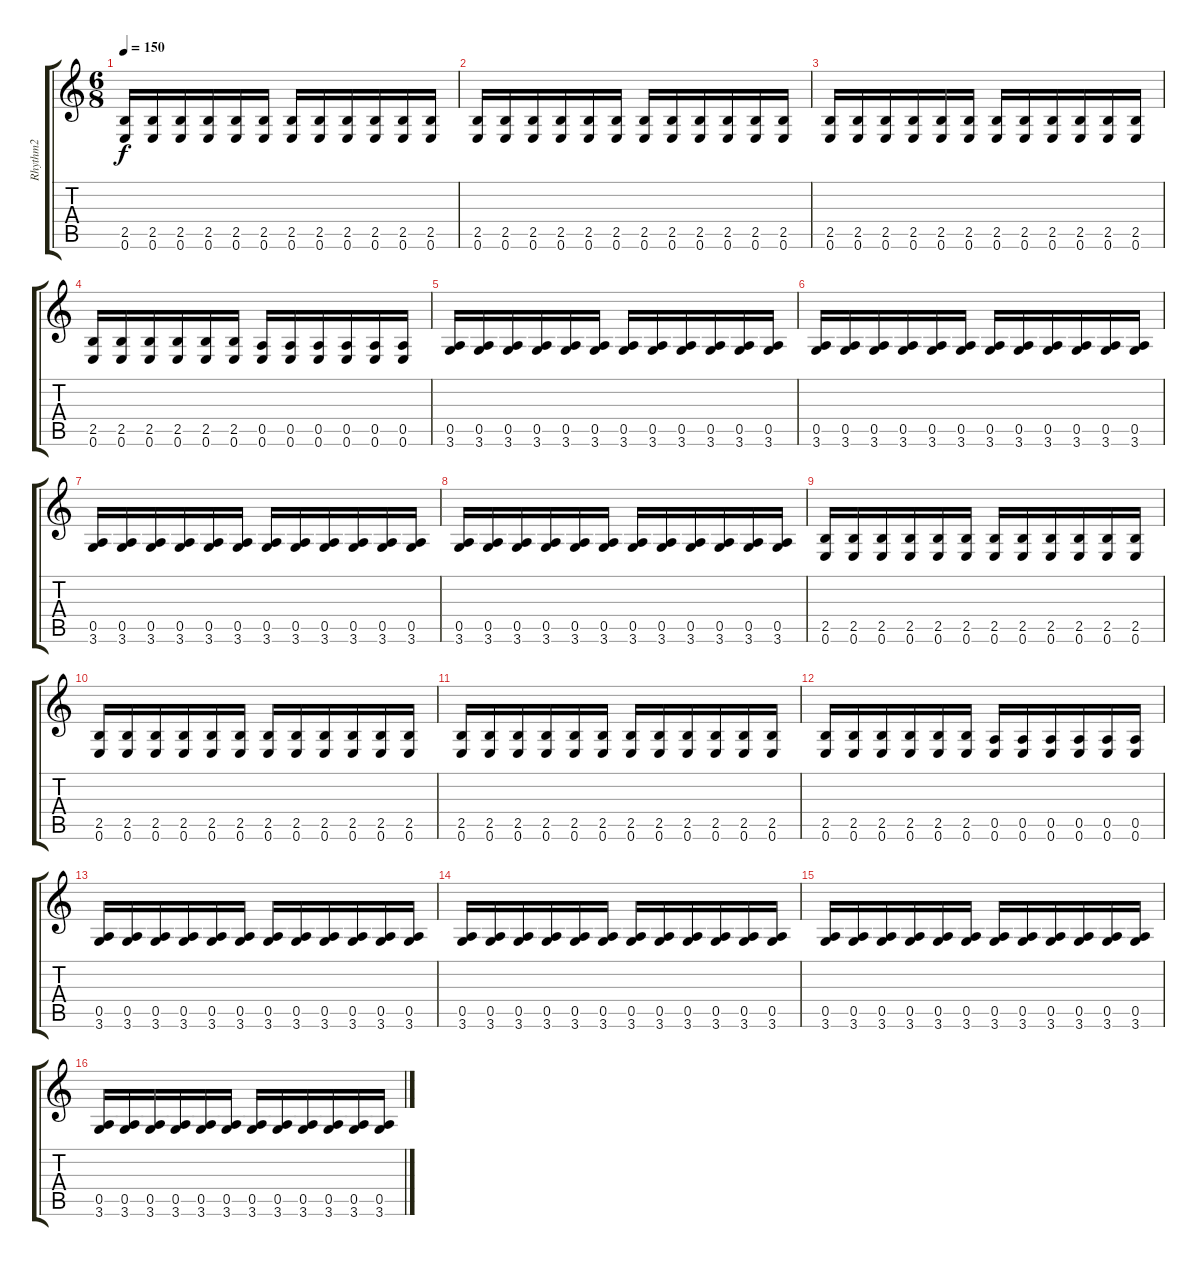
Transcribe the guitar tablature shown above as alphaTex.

\track ("Rhythm2" "Rhythm2") {instrument distortionguitar}
\staff {score tabs}
\tuning (E4 B3 G3 D3 A2 E2) {hide}
\ts (6 8)
\tempo 150
\clef g2
\ks c
(2.5 0.6).16{dy f volume 14} (2.5 0.6).16 (2.5 0.6).16 (2.5 0.6).16 (2.5 0.6).16 (2.5 0.6).16 (2.5 0.6).16 (2.5 0.6).16 (2.5 0.6).16 (2.5 0.6).16 (2.5 0.6).16 (2.5 0.6).16 |
(2.5 0.6).16 (2.5 0.6).16 (2.5 0.6).16 (2.5 0.6).16 (2.5 0.6).16 (2.5 0.6).16 (2.5 0.6).16 (2.5 0.6).16 (2.5 0.6).16 (2.5 0.6).16 (2.5 0.6).16 (2.5 0.6).16 |
(2.5 0.6).16 (2.5 0.6).16 (2.5 0.6).16 (2.5 0.6).16 (2.5 0.6).16 (2.5 0.6).16 (2.5 0.6).16 (2.5 0.6).16 (2.5 0.6).16 (2.5 0.6).16 (2.5 0.6).16 (2.5 0.6).16 |
(2.5 0.6).16 (2.5 0.6).16 (2.5 0.6).16 (2.5 0.6).16 (2.5 0.6).16 (2.5 0.6).16 (0.5 0.6).16 (0.5 0.6).16 (0.5 0.6).16 (0.5 0.6).16 (0.5 0.6).16 (0.5 0.6).16 |
(0.5 3.6).16 (0.5 3.6).16 (0.5 3.6).16 (0.5 3.6).16 (0.5 3.6).16 (0.5 3.6).16 (0.5 3.6).16 (0.5 3.6).16 (0.5 3.6).16 (0.5 3.6).16 (0.5 3.6).16 (0.5 3.6).16 |
(0.5 3.6).16 (0.5 3.6).16 (0.5 3.6).16 (0.5 3.6).16 (0.5 3.6).16 (0.5 3.6).16 (0.5 3.6).16 (0.5 3.6).16 (0.5 3.6).16 (0.5 3.6).16 (0.5 3.6).16 (0.5 3.6).16 |
(0.5 3.6).16 (0.5 3.6).16 (0.5 3.6).16 (0.5 3.6).16 (0.5 3.6).16 (0.5 3.6).16 (0.5 3.6).16 (0.5 3.6).16 (0.5 3.6).16 (0.5 3.6).16 (0.5 3.6).16 (0.5 3.6).16 |
(0.5 3.6).16 (0.5 3.6).16 (0.5 3.6).16 (0.5 3.6).16 (0.5 3.6).16 (0.5 3.6).16 (0.5 3.6).16 (0.5 3.6).16 (0.5 3.6).16 (0.5 3.6).16 (0.5 3.6).16 (0.5 3.6).16 |
(2.5 0.6).16 (2.5 0.6).16 (2.5 0.6).16 (2.5 0.6).16 (2.5 0.6).16 (2.5 0.6).16 (2.5 0.6).16 (2.5 0.6).16 (2.5 0.6).16 (2.5 0.6).16 (2.5 0.6).16 (2.5 0.6).16 |
(2.5 0.6).16 (2.5 0.6).16 (2.5 0.6).16 (2.5 0.6).16 (2.5 0.6).16 (2.5 0.6).16 (2.5 0.6).16 (2.5 0.6).16 (2.5 0.6).16 (2.5 0.6).16 (2.5 0.6).16 (2.5 0.6).16 |
(2.5 0.6).16 (2.5 0.6).16 (2.5 0.6).16 (2.5 0.6).16 (2.5 0.6).16 (2.5 0.6).16 (2.5 0.6).16 (2.5 0.6).16 (2.5 0.6).16 (2.5 0.6).16 (2.5 0.6).16 (2.5 0.6).16 |
(2.5 0.6).16 (2.5 0.6).16 (2.5 0.6).16 (2.5 0.6).16 (2.5 0.6).16 (2.5 0.6).16 (0.5 0.6).16 (0.5 0.6).16 (0.5 0.6).16 (0.5 0.6).16 (0.5 0.6).16 (0.5 0.6).16 |
(0.5 3.6).16 (0.5 3.6).16 (0.5 3.6).16 (0.5 3.6).16 (0.5 3.6).16 (0.5 3.6).16 (0.5 3.6).16 (0.5 3.6).16 (0.5 3.6).16 (0.5 3.6).16 (0.5 3.6).16 (0.5 3.6).16 |
(0.5 3.6).16 (0.5 3.6).16 (0.5 3.6).16 (0.5 3.6).16 (0.5 3.6).16 (0.5 3.6).16 (0.5 3.6).16 (0.5 3.6).16 (0.5 3.6).16 (0.5 3.6).16 (0.5 3.6).16 (0.5 3.6).16 |
(0.5 3.6).16 (0.5 3.6).16 (0.5 3.6).16 (0.5 3.6).16 (0.5 3.6).16 (0.5 3.6).16 (0.5 3.6).16 (0.5 3.6).16 (0.5 3.6).16 (0.5 3.6).16 (0.5 3.6).16 (0.5 3.6).16 |
(0.5 3.6).16 (0.5 3.6).16 (0.5 3.6).16 (0.5 3.6).16 (0.5 3.6).16 (0.5 3.6).16 (0.5 3.6).16 (0.5 3.6).16 (0.5 3.6).16 (0.5 3.6).16 (0.5 3.6).16 (0.5 3.6).16
